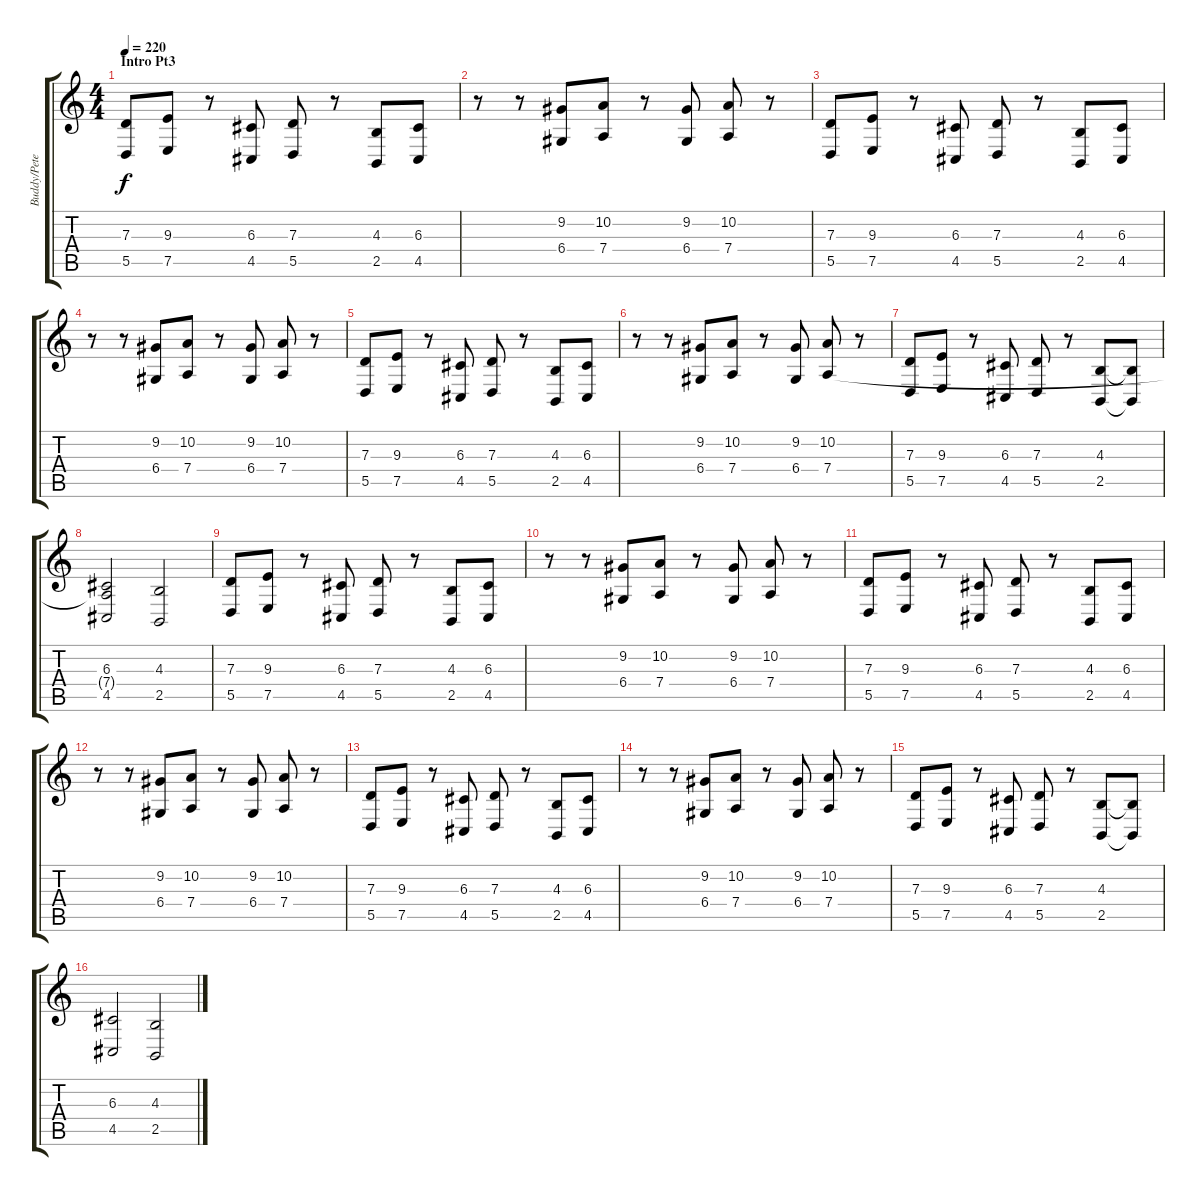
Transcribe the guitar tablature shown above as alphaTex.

\track ("Buddy/Pete - Trombone" "Buddy/Pete") {instrument trombone}
\staff {score tabs}
\tuning (E4 B3 G3 D3 A2 E2) {hide}
\ts (4 4)
\section ("" "Intro Pt3")
\tempo 220
\clef g2
\ks c
(7.3 5.5).8{dy f} (9.3 7.5).8 r.8 (6.3 4.5).8 (7.3 5.5).8 r.8 (4.3 2.5).8 (6.3 4.5).8 |
r.8 r.8 (9.2 6.4).8 (10.2 7.4).8 r.8 (9.2 6.4).8 (10.2 7.4).8 r.8 |
(7.3 5.5).8 (9.3 7.5).8 r.8 (6.3 4.5).8 (7.3 5.5).8 r.8 (4.3 2.5).8 (6.3 4.5).8 |
r.8 r.8 (9.2 6.4).8 (10.2 7.4).8 r.8 (9.2 6.4).8 (10.2 7.4).8 r.8 |
(7.3 5.5).8 (9.3 7.5).8 r.8 (6.3 4.5).8 (7.3 5.5).8 r.8 (4.3 2.5).8 (6.3 4.5).8 |
r.8 r.8 (9.2 6.4).8 (10.2 7.4).8 r.8 (9.2 6.4).8 (10.2 7.4).8 r.8 |
(7.3 5.5).8 (9.3 7.5).8 r.8 (6.3 4.5).8 (7.3 5.5).8 r.8 (4.3 2.5).8 (4.3{t} 2.5{t}).8 |
(6.3 7.4{t} 4.5).2 (4.3 2.5).2 |
(7.3 5.5).8 (9.3 7.5).8 r.8 (6.3 4.5).8 (7.3 5.5).8 r.8 (4.3 2.5).8 (6.3 4.5).8 |
r.8 r.8 (9.2 6.4).8 (10.2 7.4).8 r.8 (9.2 6.4).8 (10.2 7.4).8 r.8 |
(7.3 5.5).8 (9.3 7.5).8 r.8 (6.3 4.5).8 (7.3 5.5).8 r.8 (4.3 2.5).8 (6.3 4.5).8 |
r.8 r.8 (9.2 6.4).8 (10.2 7.4).8 r.8 (9.2 6.4).8 (10.2 7.4).8 r.8 |
(7.3 5.5).8 (9.3 7.5).8 r.8 (6.3 4.5).8 (7.3 5.5).8 r.8 (4.3 2.5).8 (6.3 4.5).8 |
r.8 r.8 (9.2 6.4).8 (10.2 7.4).8 r.8 (9.2 6.4).8 (10.2 7.4).8 r.8 |
(7.3 5.5).8 (9.3 7.5).8 r.8 (6.3 4.5).8 (7.3 5.5).8 r.8 (4.3 2.5).8 (4.3{t} 2.5{t}).8 |
(6.3 4.5).2 (4.3 2.5).2
